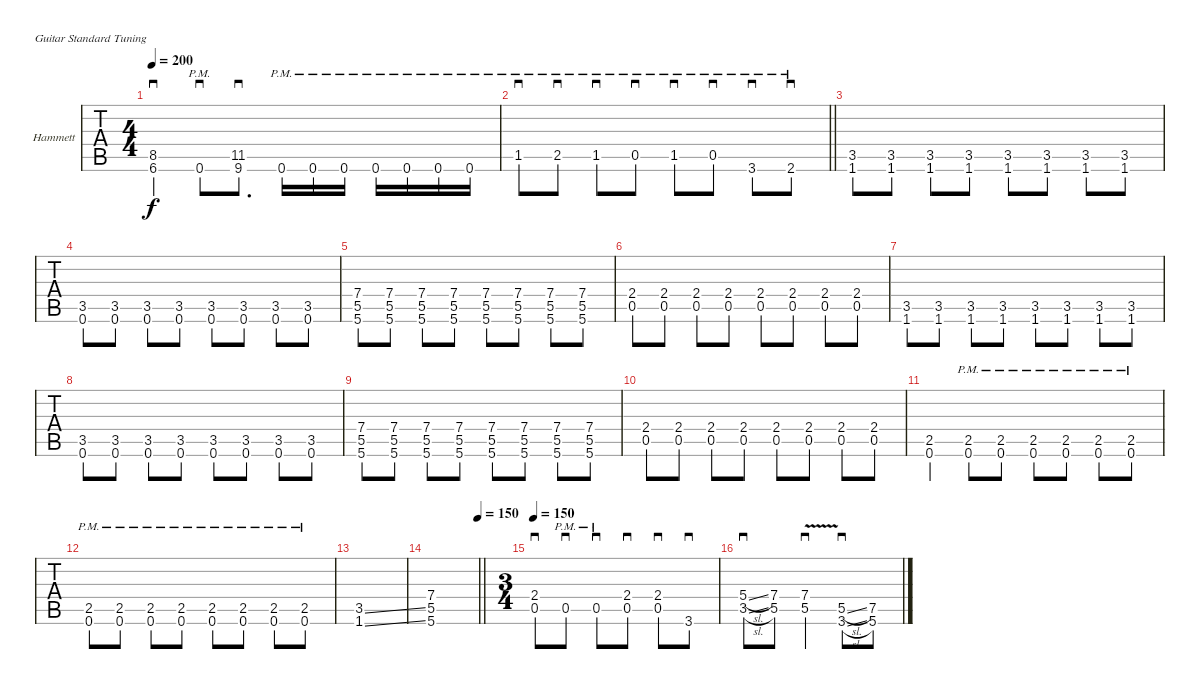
\bracketExtendMode groupsimilarinstruments
\firstSystemTrackNameOrientation horizontal
\otherSystemsTrackNameOrientation horizontal
\track ("Guitar 2" "Hammett") {instrument overdrivenguitar}
\staff {tabs}
\tuning (E4 B3 G3 D3 A2 E2)
\ts (4 4)
\tempo 200
\clef g2
\ks c
(8.5 6.6).4{sd dy f} 0.6{pm}.8{sd} (11.5 9.6).8{d sd} 0.6{pm}.16 0.6{pm}.16 0.6{pm}.16 0.6{pm}.16 0.6{pm}.16 0.6{pm}.16 0.6{pm}.16 |
\barLineRight lightlight
1.5{pm}.8{sd} 2.5{pm}.8{sd} 1.5{pm}.8{sd} 0.5{pm}.8{sd} 1.5{pm}.8{sd} 0.5{pm}.8{sd} 3.6{pm}.8{sd} 2.6{pm}.8{sd} |
(3.5 1.6).8 (3.5 1.6).8 (3.5 1.6).8 (3.5 1.6).8 (3.5 1.6).8 (3.5 1.6).8 (3.5 1.6).8 (3.5 1.6).8 |
(3.5 0.6).8 (3.5 0.6).8 (3.5 0.6).8 (3.5 0.6).8 (3.5 0.6).8 (3.5 0.6).8 (3.5 0.6).8 (3.5 0.6).8 |
(7.4 5.5 5.6).8 (7.4 5.5 5.6).8 (7.4 5.5 5.6).8 (7.4 5.5 5.6).8 (7.4 5.5 5.6).8 (7.4 5.5 5.6).8 (7.4 5.5 5.6).8 (7.4 5.5 5.6).8 |
(2.4 0.5).8 (2.4 0.5).8 (2.4 0.5).8 (2.4 0.5).8 (2.4 0.5).8 (2.4 0.5).8 (2.4 0.5).8 (2.4 0.5).8 |
(3.5 1.6).8 (3.5 1.6).8 (3.5 1.6).8 (3.5 1.6).8 (3.5 1.6).8 (3.5 1.6).8 (3.5 1.6).8 (3.5 1.6).8 |
(3.5 0.6).8 (3.5 0.6).8 (3.5 0.6).8 (3.5 0.6).8 (3.5 0.6).8 (3.5 0.6).8 (3.5 0.6).8 (3.5 0.6).8 |
(7.4 5.5 5.6).8 (7.4 5.5 5.6).8 (7.4 5.5 5.6).8 (7.4 5.5 5.6).8 (7.4 5.5 5.6).8 (7.4 5.5 5.6).8 (7.4 5.5 5.6).8 (7.4 5.5 5.6).8 |
(2.4 0.5).8 (2.4 0.5).8 (2.4 0.5).8 (2.4 0.5).8 (2.4 0.5).8 (2.4 0.5).8 (2.4 0.5).8 (2.4 0.5).8 |
(2.5 0.6).4 (2.5{pm} 0.6{pm}).8 (2.5{pm} 0.6{pm}).8 (2.5{pm} 0.6{pm}).8 (2.5{pm} 0.6{pm}).8 (2.5{pm} 0.6{pm}).8 (2.5{pm} 0.6{pm}).8 |
(2.5{pm} 0.6{pm}).8 (2.5{pm} 0.6{pm}).8 (2.5{pm} 0.6{pm}).8 (2.5{pm} 0.6{pm}).8 (2.5{pm} 0.6{pm}).8 (2.5{pm} 0.6{pm}).8 (2.5{pm} 0.6{pm}).8 (2.5{pm} 0.6{pm}).8 |
(3.5{ss} 1.6{ss}).1 |
\tempo (150 1)
\barLineRight lightlight
(7.4 5.5 5.6).1 |
\ts (3 4)
\beaming (8 2 2 2)
\tempo 150
(2.4 0.5).8{sd} 0.5{pm}.8{sd} 0.5{pm}.8{sd} (2.4 0.5).8{sd} (2.4 0.5).8{sd} 3.6.8{sd} |
(5.4{sl} 3.5{sl}).8{sd} (7.4 5.5).8 (7.4{v} 5.5{v}).4{sd} (5.5{sl} 3.6{sl}).8{sd} (7.5 5.6).8
